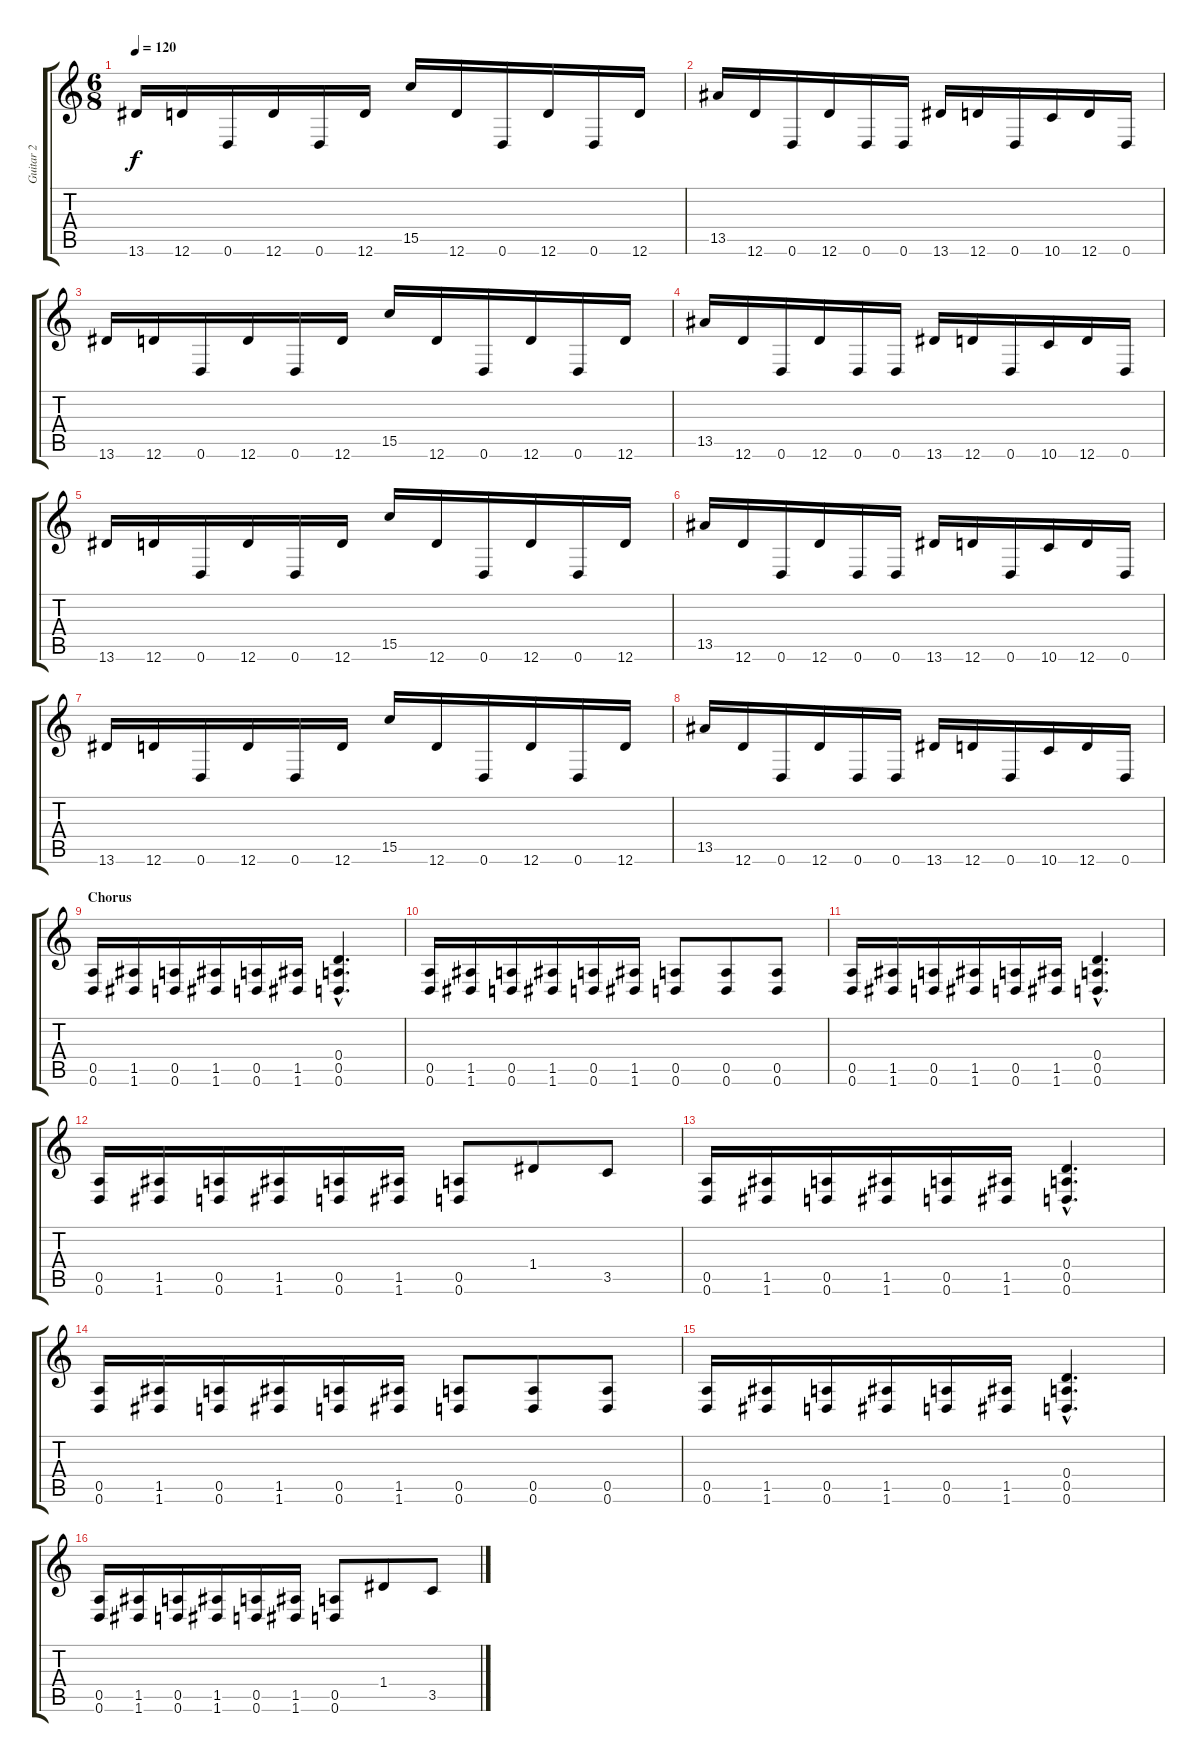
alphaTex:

\track ("Guitar 2" "Guitar 2") {instrument distortionguitar}
\staff {score tabs}
\tuning (E4 B3 G3 D3 A2 D2) {hide}
\ts (6 8)
\tempo 120
\clef g2
\ks c
13.6.16{dy f} 12.6.16 0.6.16 12.6.16 0.6.16 12.6.16 15.5.16 12.6.16 0.6.16 12.6.16 0.6.16 12.6.16 |
13.5.16 12.6.16 0.6.16 12.6.16 0.6.16 0.6.16 13.6.16 12.6.16 0.6.16 10.6.16 12.6.16 0.6.16 |
13.6.16 12.6.16 0.6.16 12.6.16 0.6.16 12.6.16 15.5.16 12.6.16 0.6.16 12.6.16 0.6.16 12.6.16 |
13.5.16 12.6.16 0.6.16 12.6.16 0.6.16 0.6.16 13.6.16 12.6.16 0.6.16 10.6.16 12.6.16 0.6.16 |
13.6.16 12.6.16 0.6.16 12.6.16 0.6.16 12.6.16 15.5.16 12.6.16 0.6.16 12.6.16 0.6.16 12.6.16 |
13.5.16 12.6.16 0.6.16 12.6.16 0.6.16 0.6.16 13.6.16 12.6.16 0.6.16 10.6.16 12.6.16 0.6.16 |
13.6.16 12.6.16 0.6.16 12.6.16 0.6.16 12.6.16 15.5.16 12.6.16 0.6.16 12.6.16 0.6.16 12.6.16 |
13.5.16 12.6.16 0.6.16 12.6.16 0.6.16 0.6.16 13.6.16 12.6.16 0.6.16 10.6.16 12.6.16 0.6.16 |
\section ("" "Chorus")
(0.5 0.6).16 (1.5 1.6).16 (0.5 0.6).16 (1.5 1.6).16 (0.5 0.6).16 (1.5 1.6).16 (0.4{hac} 0.5{hac} 0.6{hac}).4{d} |
(0.5 0.6).16 (1.5 1.6).16 (0.5 0.6).16 (1.5 1.6).16 (0.5 0.6).16 (1.5 1.6).16 (0.5 0.6).8 (0.5 0.6).8 (0.5 0.6).8 |
(0.5 0.6).16 (1.5 1.6).16 (0.5 0.6).16 (1.5 1.6).16 (0.5 0.6).16 (1.5 1.6).16 (0.4{hac} 0.5{hac} 0.6{hac}).4{d} |
(0.5 0.6).16 (1.5 1.6).16 (0.5 0.6).16 (1.5 1.6).16 (0.5 0.6).16 (1.5 1.6).16 (0.5 0.6).8 1.4.8 3.5.8 |
(0.5 0.6).16 (1.5 1.6).16 (0.5 0.6).16 (1.5 1.6).16 (0.5 0.6).16 (1.5 1.6).16 (0.4{hac} 0.5{hac} 0.6{hac}).4{d} |
(0.5 0.6).16 (1.5 1.6).16 (0.5 0.6).16 (1.5 1.6).16 (0.5 0.6).16 (1.5 1.6).16 (0.5 0.6).8 (0.5 0.6).8 (0.5 0.6).8 |
(0.5 0.6).16 (1.5 1.6).16 (0.5 0.6).16 (1.5 1.6).16 (0.5 0.6).16 (1.5 1.6).16 (0.4{hac} 0.5{hac} 0.6{hac}).4{d} |
(0.5 0.6).16 (1.5 1.6).16 (0.5 0.6).16 (1.5 1.6).16 (0.5 0.6).16 (1.5 1.6).16 (0.5 0.6).8 1.4.8 3.5.8
